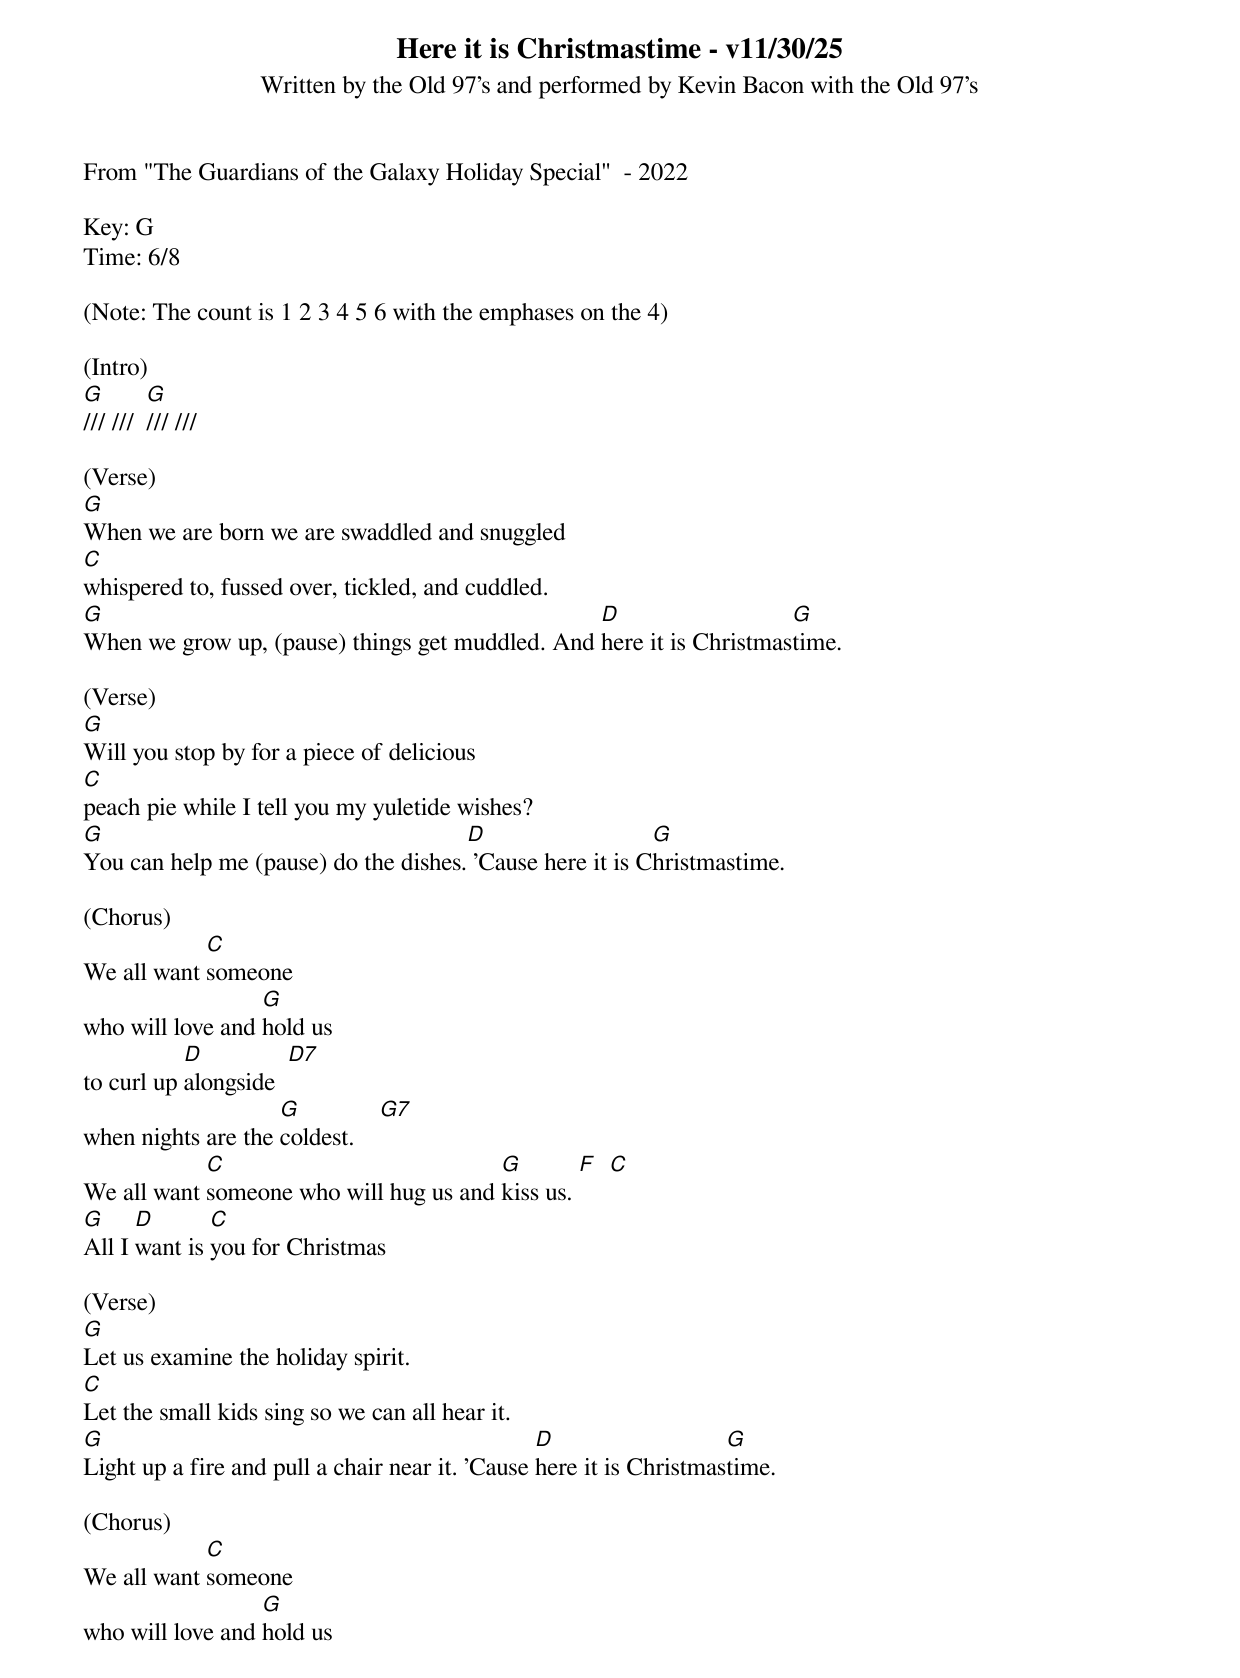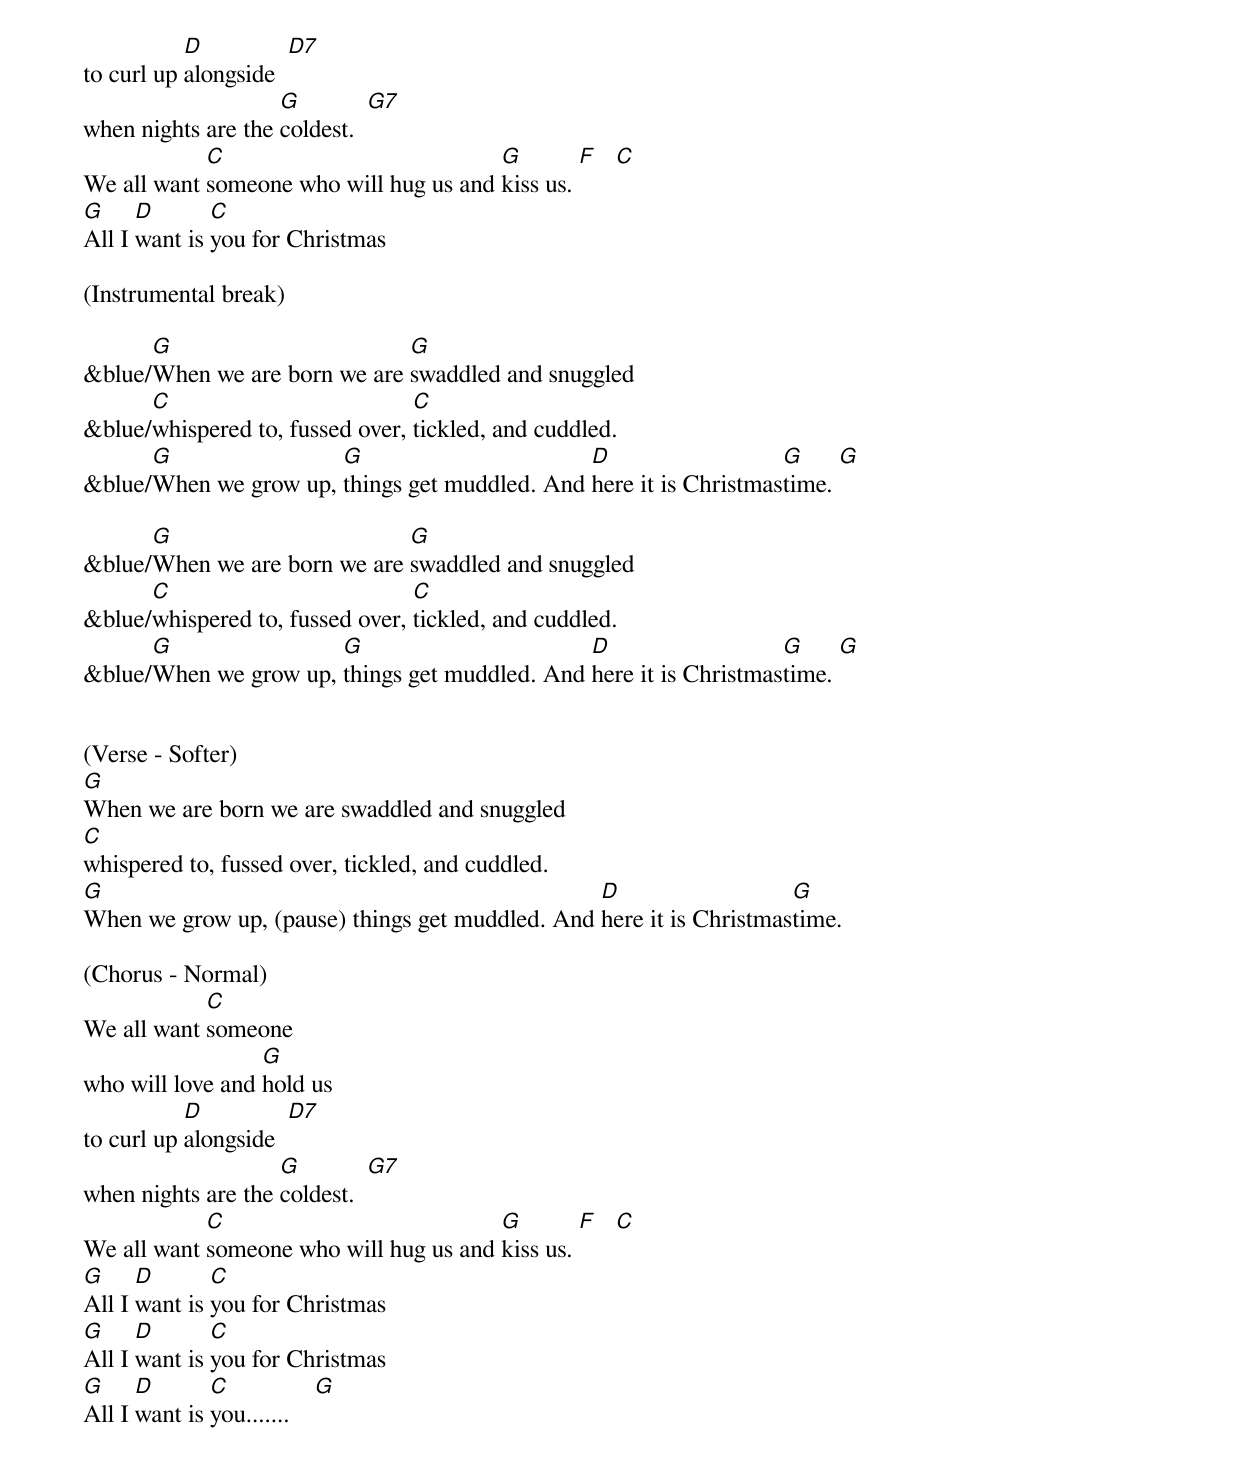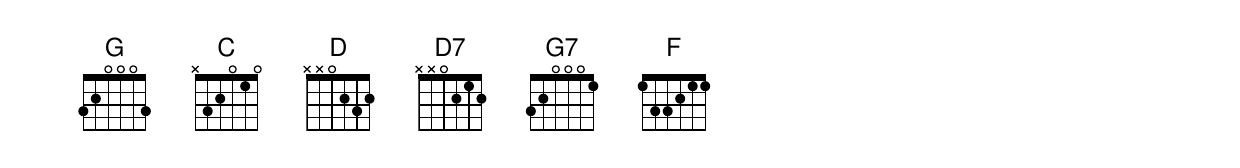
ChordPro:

{title:Here it is Christmastime - v11/30/25}
{subtitle:Written by the Old 97's and performed by Kevin Bacon with the Old 97’s}
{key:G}
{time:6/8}
From "The Guardians of the Galaxy Holiday Special"  - 2022

Key: G
Time: 6/8

(Note: The count is 1 2 3 4 5 6 with the emphases on the 4)

(Intro)
[G]/// ///  [G]/// ///

(Verse)
[G]When we are born we are swaddled and snuggled
[C]whispered to, fussed over, tickled, and cuddled.
[G]When we grow up, (pause) things get muddled. And [D]here it is Christmas[G]time.

(Verse)
[G]Will you stop by for a piece of delicious
[C]peach pie while I tell you my yuletide wishes?
[G]You can help me (pause) do the dishes.[D] 'Cause here it is C[G]hristmastime.

(Chorus)
We all want [C]someone
who will love and [G]hold us
to curl up [D]alongside  [D7]
when nights are the [G]coldest.    [G7]
We all want [C]someone who will hug us and [G]kiss us. [F]  [C]
[G]All I [D]want is [C]you for Christmas

(Verse)
[G]Let us examine the holiday spirit.
[C]Let the small kids sing so we can all hear it.
[G]Light up a fire and pull a chair near it. 'Cause [D]here it is Christmas[G]time.

(Chorus)
We all want [C]someone
who will love and [G]hold us
to curl up [D]alongside  [D7]
when nights are the [G]coldest.  [G7]
We all want [C]someone who will hug us and [G]kiss us. [F]   [C]
[G]All I [D]want is [C]you for Christmas

(Instrumental break)

&blue/[G]When we are born we are [G]swaddled and snuggled
&blue/[C]whispered to, fussed over, [C]tickled, and cuddled.
&blue/[G]When we grow up, [G]things get muddled. And [D]here it is Christmas[G]time. [G]

&blue/[G]When we are born we are [G]swaddled and snuggled
&blue/[C]whispered to, fussed over, [C]tickled, and cuddled.
&blue/[G]When we grow up, [G]things get muddled. And [D]here it is Christmas[G]time. [G]


(Verse - Softer)
[G]When we are born we are swaddled and snuggled
[C]whispered to, fussed over, tickled, and cuddled.
[G]When we grow up, (pause) things get muddled. And [D]here it is Christmas[G]time.

(Chorus - Normal)
We all want [C]someone
who will love and [G]hold us
to curl up [D]alongside  [D7]
when nights are the [G]coldest.  [G7]
We all want [C]someone who will hug us and [G]kiss us. [F]   [C]
[G]All I [D]want is [C]you for Christmas
[G]All I [D]want is [C]you for Christmas
[G]All I [D]want is [C]you.......    [G]
